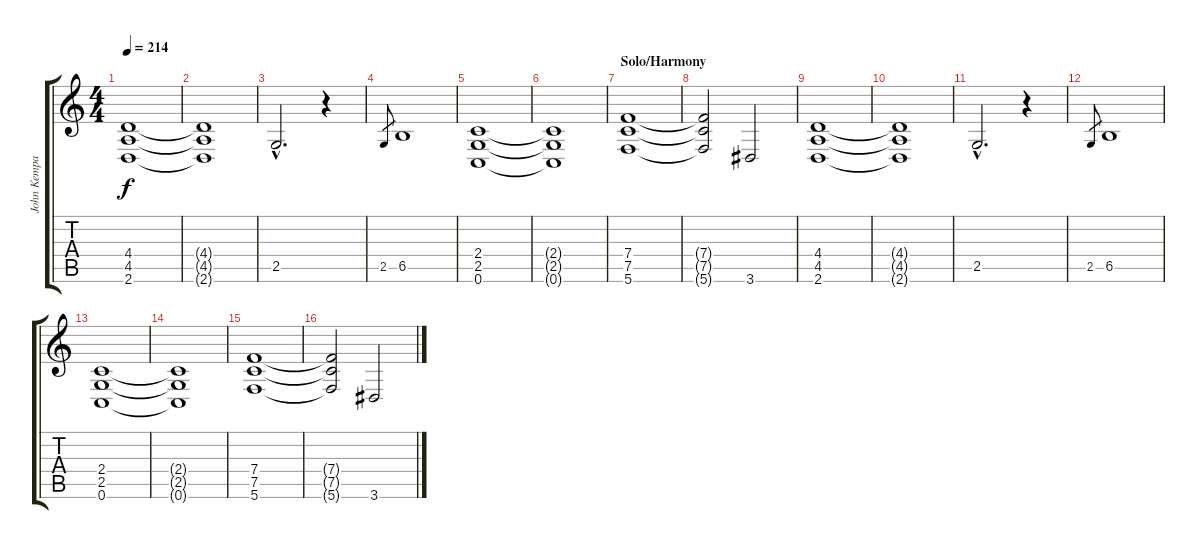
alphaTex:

\track ("John Kempainen (Harmonizer)" "John Kempa") {instrument distortionguitar}
\staff {score tabs}
\tuning (C4 G3 Eb3 Bb2 F2 C2) {hide}
\ts (4 4)
\tempo 214
\clef g2
\ks c
(4.4 4.5 2.6).1{dy f} |
(4.4{t} 4.5{t} 2.6{t}).1 |
2.5{hac}.2{d} r.4 |
2.5.8{gr} 6.5.1 |
(2.4 2.5 0.6).1 |
(2.4{t} 2.5{t} 0.6{t}).1 |
\section ("" "Solo/Harmony")
(7.4 7.5 5.6).1 |
(7.4{t} 7.5{t} 5.6{t}).2 3.6.2 |
(4.4 4.5 2.6).1 |
(4.4{t} 4.5{t} 2.6{t}).1 |
2.5{hac}.2{d} r.4 |
2.5.8{gr} 6.5.1 |
(2.4 2.5 0.6).1 |
(2.4{t} 2.5{t} 0.6{t}).1 |
(7.4 7.5 5.6).1 |
(7.4{t} 7.5{t} 5.6{t}).2 3.6.2
